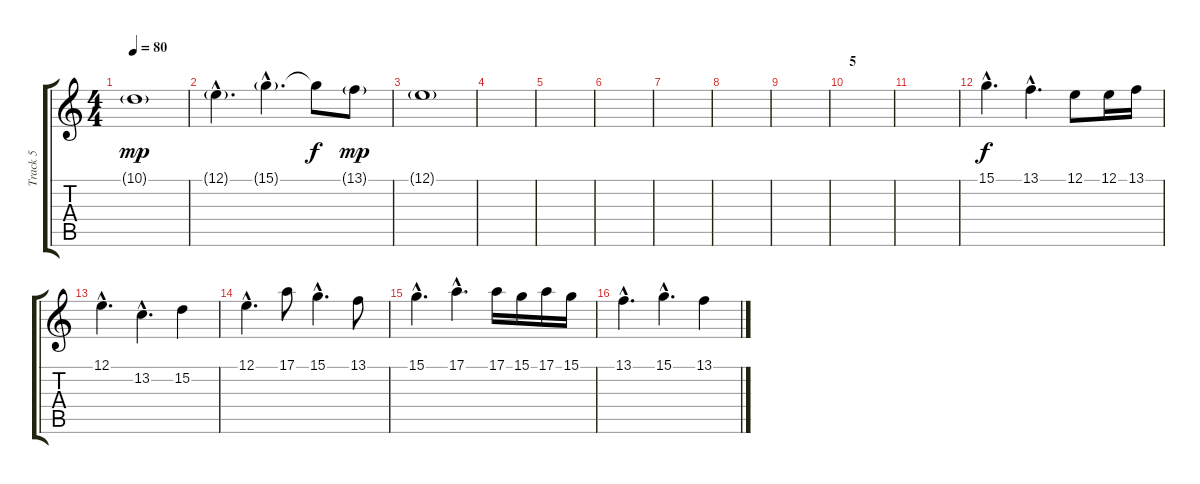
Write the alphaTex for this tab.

\track ("Track 5" "Track 5") {instrument flute}
\staff {score tabs}
\tuning (E4 B3 G3 D3 A2 E2) {hide}
\ts (4 4)
\tempo 80
\clef g2
\ks c
10.1{g}.1{dy mp} |
12.1{g hac}.4{d} 15.1{g hac}.4{d} 15.1{t}.8{dy f} 13.1{g}.8{dy mp} |
12.1{g}.1 |
|
|
|
|
|
|
\section ("" "5")
|
|
15.1{hac}.4{d dy f} 13.1{hac}.4{d} 12.1.8 12.1.16 13.1.16 |
12.1{hac}.4{d} 13.2{hac}.4{d} 15.2.4 |
12.1{hac}.4{d} 17.1.8 15.1{hac}.4{d} 13.1.8 |
15.1{hac}.4{d} 17.1{hac}.4{d} 17.1.16 15.1.16 17.1.16 15.1.16 |
13.1{hac}.4{d} 15.1{hac}.4{d} 13.1.4
